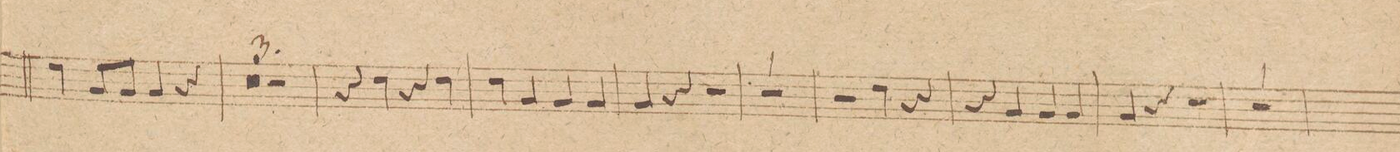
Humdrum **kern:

**kern
*I"Corno 1mo in F.
*clefG2
*k[b-]
*met(c|)
*M2/2
4g\
8c/L
8c/J
4c/
4r
=71
0r
=72
=73
1r
=74
4r
4g\
4r
4g\
=75
4g\
4c/
4c/
4c/
=76
4c/
4r
2r
=77
1r
=78
2r
4g\
4r
=79
4r
4c/
4c/
4c/
=80
4c/
4r
2r
=81
1r
=82
*-
